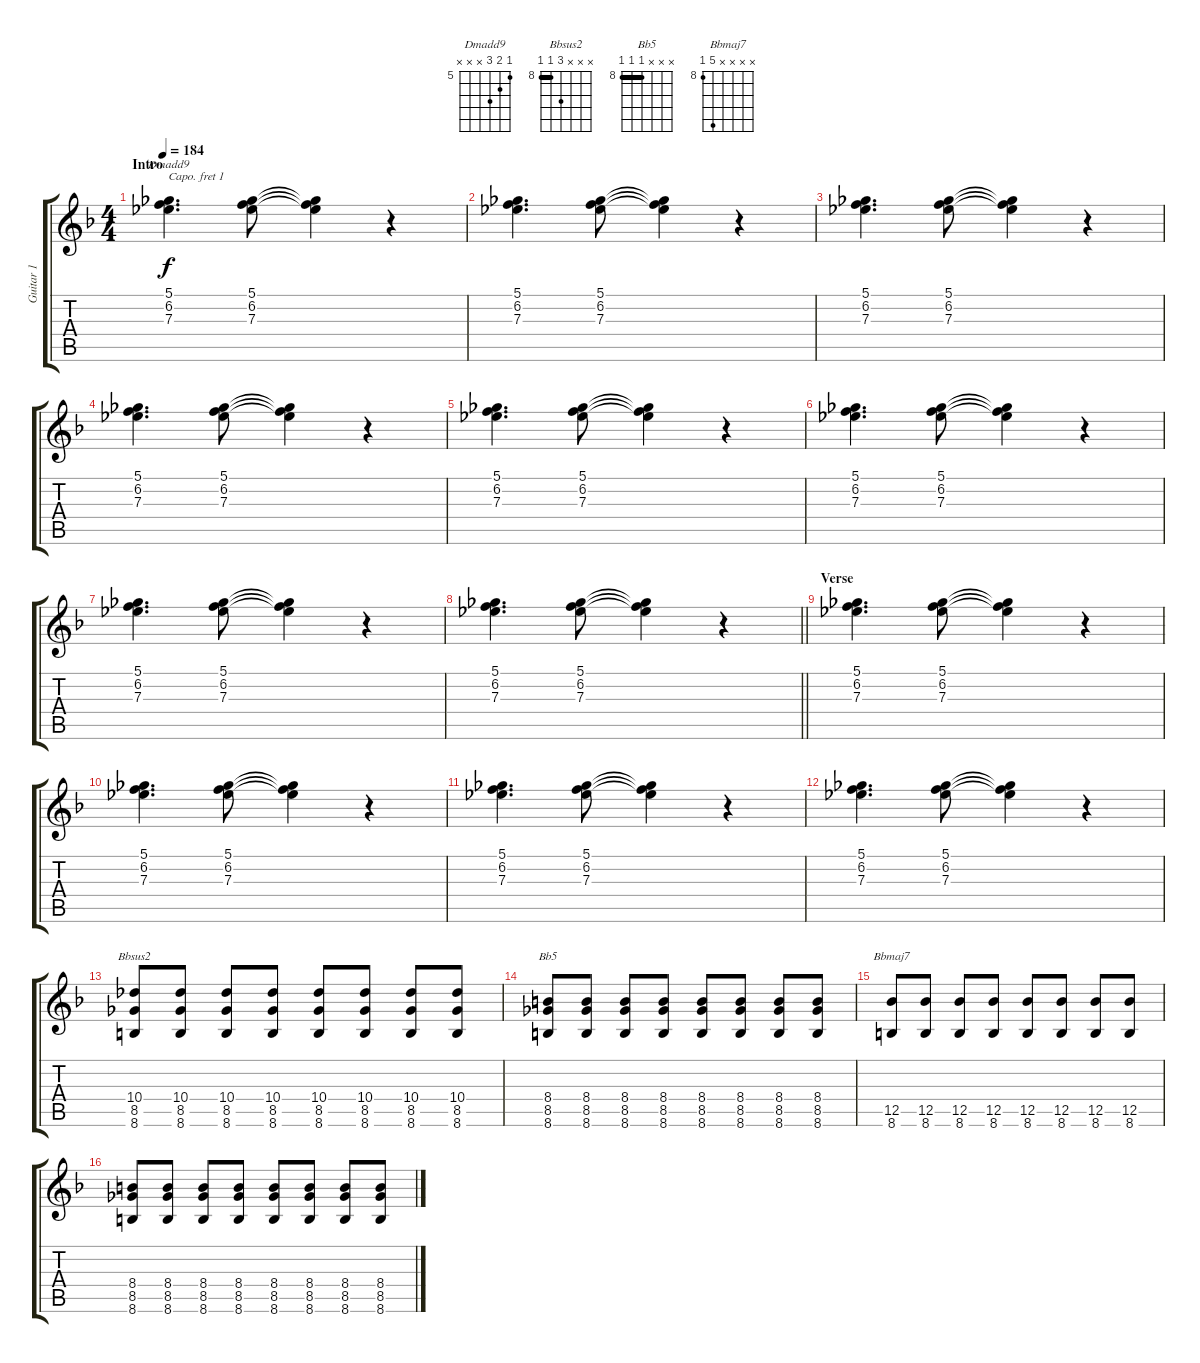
\track ("Guitar 1" "Guitar 1") {instrument overdrivenguitar}
\staff {score tabs}
\capo 1
\tuning (B3 B3 G3 D3 A2 D2) {hide}
\chord ("Dmadd9" 5 6 7 x x x) {firstfret 5}
\chord ("Bbsus2" x x x 10 8 8) {firstfret 8 barre 8}
\chord ("Bb5" x x x 8 8 8) {firstfret 8 barre 8}
\chord ("Bbmaj7" x x x x 12 8) {firstfret 8}
\ts (4 4)
\section ("" "Intro")
\tempo 184
\clef g2
\ks f
(5.1 6.2 7.3).4{d ch "Dmadd9" dy f instrument overdrivenguitar} (5.1 6.2 7.3).8 (5.1{t} 6.2{t} 7.3{t}).4 r.4 |
(5.1 6.2 7.3).4{d} (5.1 6.2 7.3).8 (5.1{t} 6.2{t} 7.3{t}).4 r.4 |
(5.1 6.2 7.3).4{d} (5.1 6.2 7.3).8 (5.1{t} 6.2{t} 7.3{t}).4 r.4 |
(5.1 6.2 7.3).4{d} (5.1 6.2 7.3).8 (5.1{t} 6.2{t} 7.3{t}).4 r.4 |
(5.1 6.2 7.3).4{d} (5.1 6.2 7.3).8 (5.1{t} 6.2{t} 7.3{t}).4 r.4 |
(5.1 6.2 7.3).4{d} (5.1 6.2 7.3).8 (5.1{t} 6.2{t} 7.3{t}).4 r.4 |
(5.1 6.2 7.3).4{d} (5.1 6.2 7.3).8 (5.1{t} 6.2{t} 7.3{t}).4 r.4 |
\barLineRight lightlight
(5.1 6.2 7.3).4{d} (5.1 6.2 7.3).8 (5.1{t} 6.2{t} 7.3{t}).4 r.4 |
\section ("" "Verse")
(5.1 6.2 7.3).4{d} (5.1 6.2 7.3).8 (5.1{t} 6.2{t} 7.3{t}).4 r.4 |
(5.1 6.2 7.3).4{d} (5.1 6.2 7.3).8 (5.1{t} 6.2{t} 7.3{t}).4 r.4 |
(5.1 6.2 7.3).4{d} (5.1 6.2 7.3).8 (5.1{t} 6.2{t} 7.3{t}).4 r.4 |
(5.1 6.2 7.3).4{d} (5.1 6.2 7.3).8 (5.1{t} 6.2{t} 7.3{t}).4 r.4 |
(10.4 8.5 8.6).8{ch "Bbsus2"} (10.4 8.5 8.6).8 (10.4 8.5 8.6).8 (10.4 8.5 8.6).8 (10.4 8.5 8.6).8 (10.4 8.5 8.6).8 (10.4 8.5 8.6).8 (10.4 8.5 8.6).8 |
(8.4 8.5 8.6).8{ch "Bb5"} (8.4 8.5 8.6).8 (8.4 8.5 8.6).8 (8.4 8.5 8.6).8 (8.4 8.5 8.6).8 (8.4 8.5 8.6).8 (8.4 8.5 8.6).8 (8.4 8.5 8.6).8 |
(12.5 8.6).8{ch "Bbmaj7"} (12.5 8.6).8 (12.5 8.6).8 (12.5 8.6).8 (12.5 8.6).8 (12.5 8.6).8 (12.5 8.6).8 (12.5 8.6).8 |
(8.4 8.5 8.6).8 (8.4 8.5 8.6).8 (8.4 8.5 8.6).8 (8.4 8.5 8.6).8 (8.4 8.5 8.6).8 (8.4 8.5 8.6).8 (8.4 8.5 8.6).8 (8.4 8.5 8.6).8
